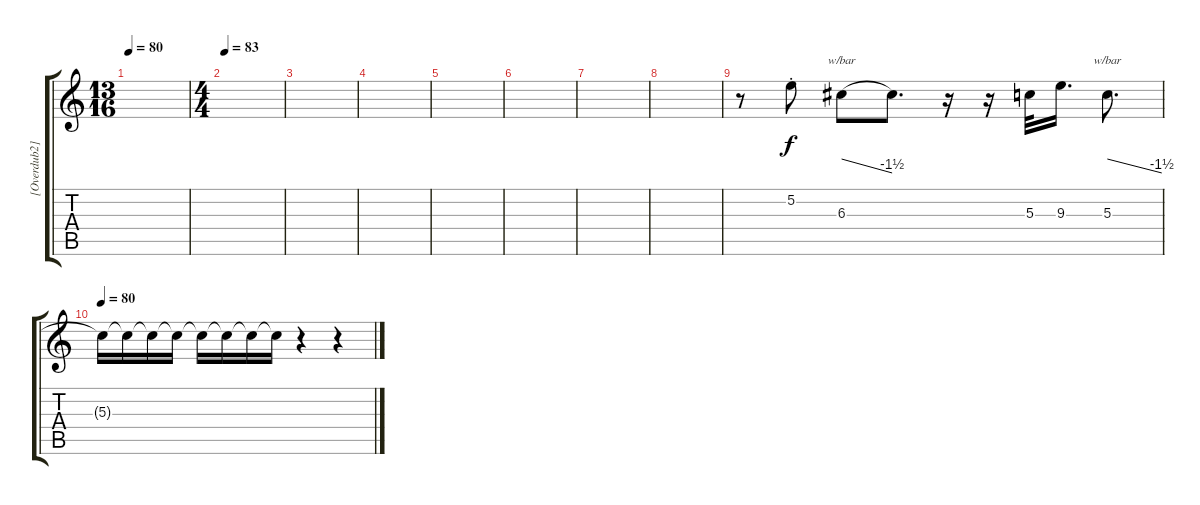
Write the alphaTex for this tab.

\track ("[Overdub2]" "[Overdub2]") {instrument distortionguitar}
\staff {score tabs}
\tuning (E4 B3 G3 D3 A2 E2) {hide}
\ts (13 16)
\tempo 80
\clef g2
\ks c
|
\ts (4 4)
\tempo 83
|
|
|
|
|
|
|
r.8 5.2{st}.8{volume 0 balance 8} 6.3.8{tbe (dive default 0 0 60 -6)} 6.3{t}.8{d} r.16 r.16 5.3.32 9.3.16{d} 5.3.8{d tbe (dive default 0 0 60 -6)} |
\tempo 80
5.3{t}.16{volume 15 balance 9} 5.3{t}.16{balance 10} 5.3{t}.16{balance 11} 5.3{t}.16{balance 12} 5.3{t}.16{balance 13} 5.3{t}.16{balance 14} 5.3{t}.16{balance 15} 5.3{t}.16{balance 16} r.4 r.4
